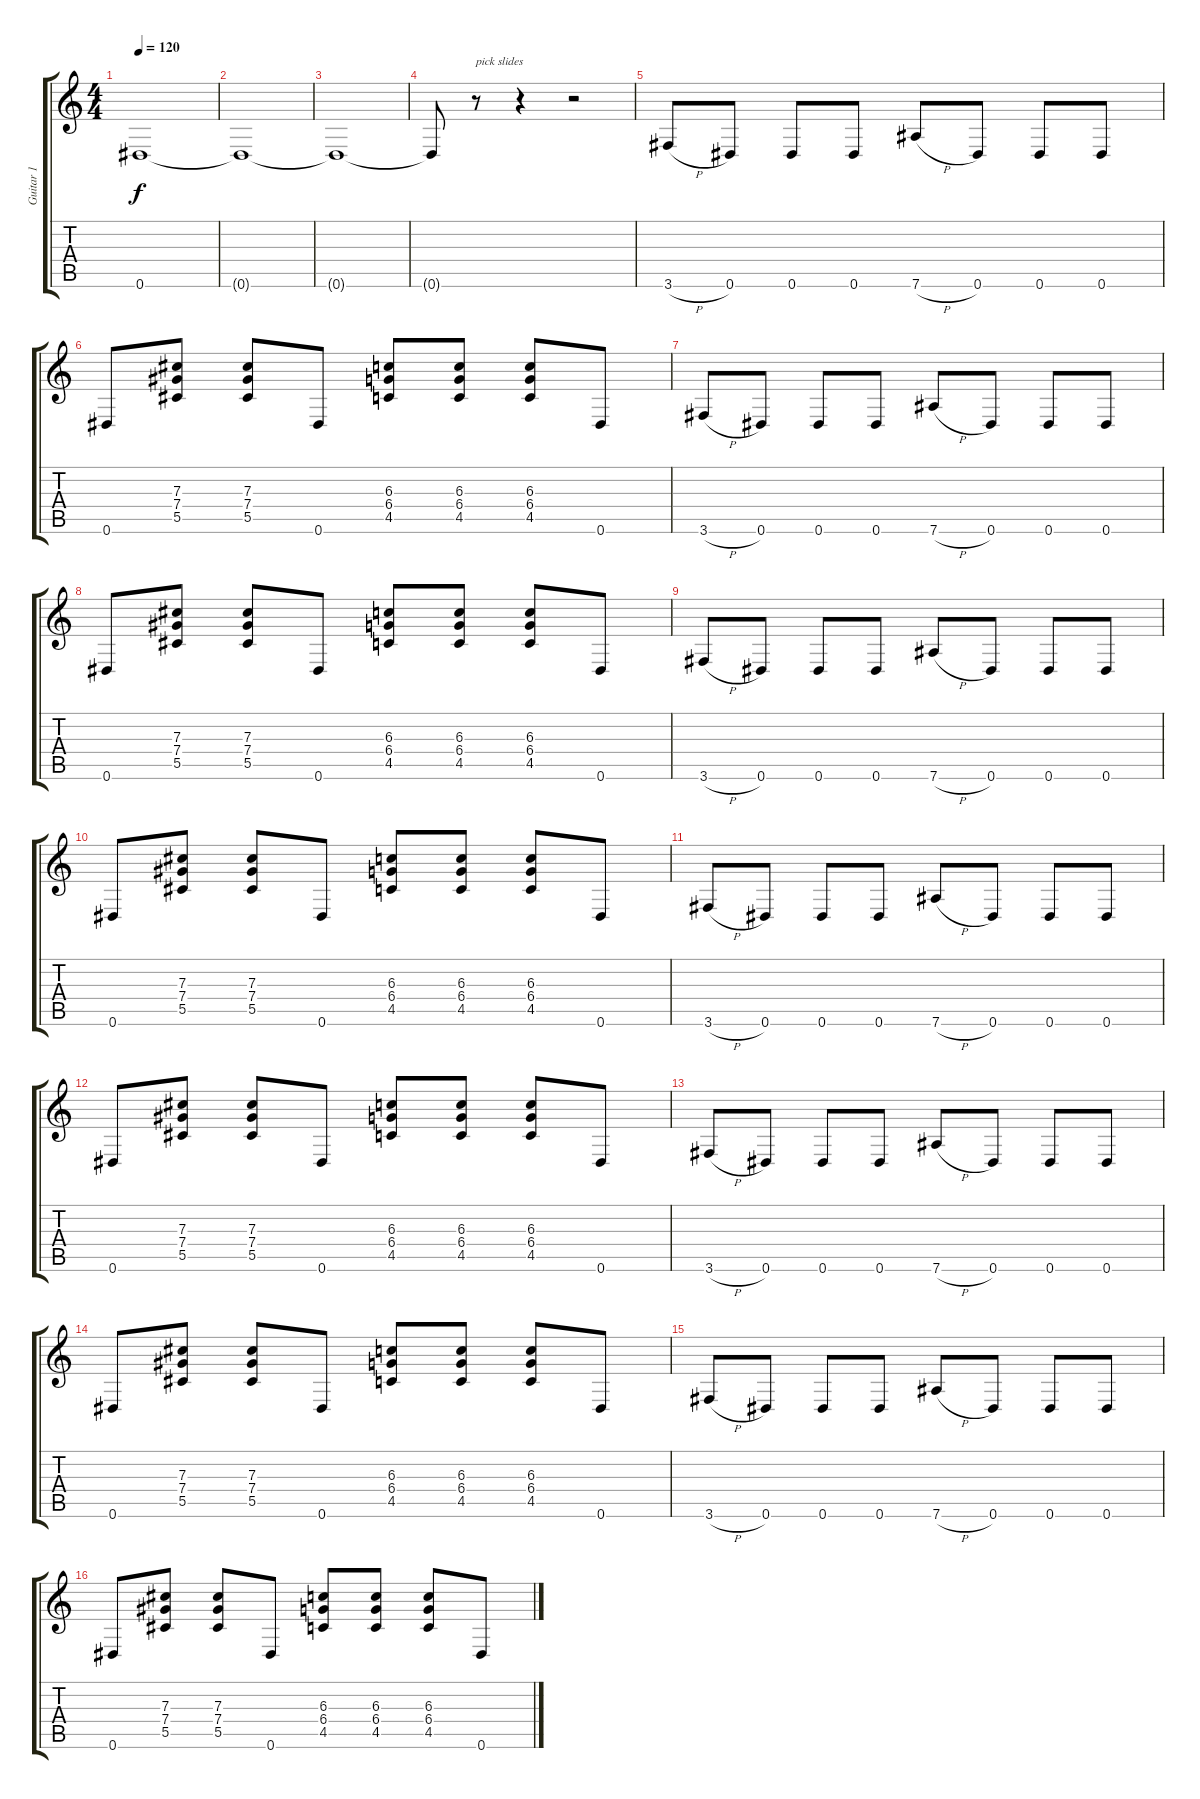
\track ("Guitar 1" "Guitar 1") {instrument overdrivenguitar}
\staff {score tabs}
\tuning (Eb4 Bb3 Gb3 Db3 Ab2 Eb2) {hide}
\ts (4 4)
\tempo 120
\clef g2
\ks c
0.6{t}.1{dy f} |
0.6{t}.1 |
0.6{t}.1 |
0.6{t}.8 r.8{txt "pick slides"} r.4 r.2 |
3.6{h}.8 0.6.8 0.6.8 0.6.8 7.6{h}.8 0.6.8 0.6.8 0.6.8 |
0.6.8 (7.3 7.4 5.5).8 (7.3 7.4 5.5).8 0.6.8 (6.3 6.4 4.5).8 (6.3 6.4 4.5).8 (6.3 6.4 4.5).8 0.6.8 |
3.6{h}.8 0.6.8 0.6.8 0.6.8 7.6{h}.8 0.6.8 0.6.8 0.6.8 |
0.6.8 (7.3 7.4 5.5).8 (7.3 7.4 5.5).8 0.6.8 (6.3 6.4 4.5).8 (6.3 6.4 4.5).8 (6.3 6.4 4.5).8 0.6.8 |
3.6{h}.8 0.6.8 0.6.8 0.6.8 7.6{h}.8 0.6.8 0.6.8 0.6.8 |
0.6.8 (7.3 7.4 5.5).8 (7.3 7.4 5.5).8 0.6.8 (6.3 6.4 4.5).8 (6.3 6.4 4.5).8 (6.3 6.4 4.5).8 0.6.8 |
3.6{h}.8 0.6.8 0.6.8 0.6.8 7.6{h}.8 0.6.8 0.6.8 0.6.8 |
0.6.8 (7.3 7.4 5.5).8 (7.3 7.4 5.5).8 0.6.8 (6.3 6.4 4.5).8 (6.3 6.4 4.5).8 (6.3 6.4 4.5).8 0.6.8 |
3.6{h}.8 0.6.8 0.6.8 0.6.8 7.6{h}.8 0.6.8 0.6.8 0.6.8 |
0.6.8 (7.3 7.4 5.5).8 (7.3 7.4 5.5).8 0.6.8 (6.3 6.4 4.5).8 (6.3 6.4 4.5).8 (6.3 6.4 4.5).8 0.6.8 |
3.6{h}.8 0.6.8 0.6.8 0.6.8 7.6{h}.8 0.6.8 0.6.8 0.6.8 |
0.6.8 (7.3 7.4 5.5).8 (7.3 7.4 5.5).8 0.6.8 (6.3 6.4 4.5).8 (6.3 6.4 4.5).8 (6.3 6.4 4.5).8 0.6.8
